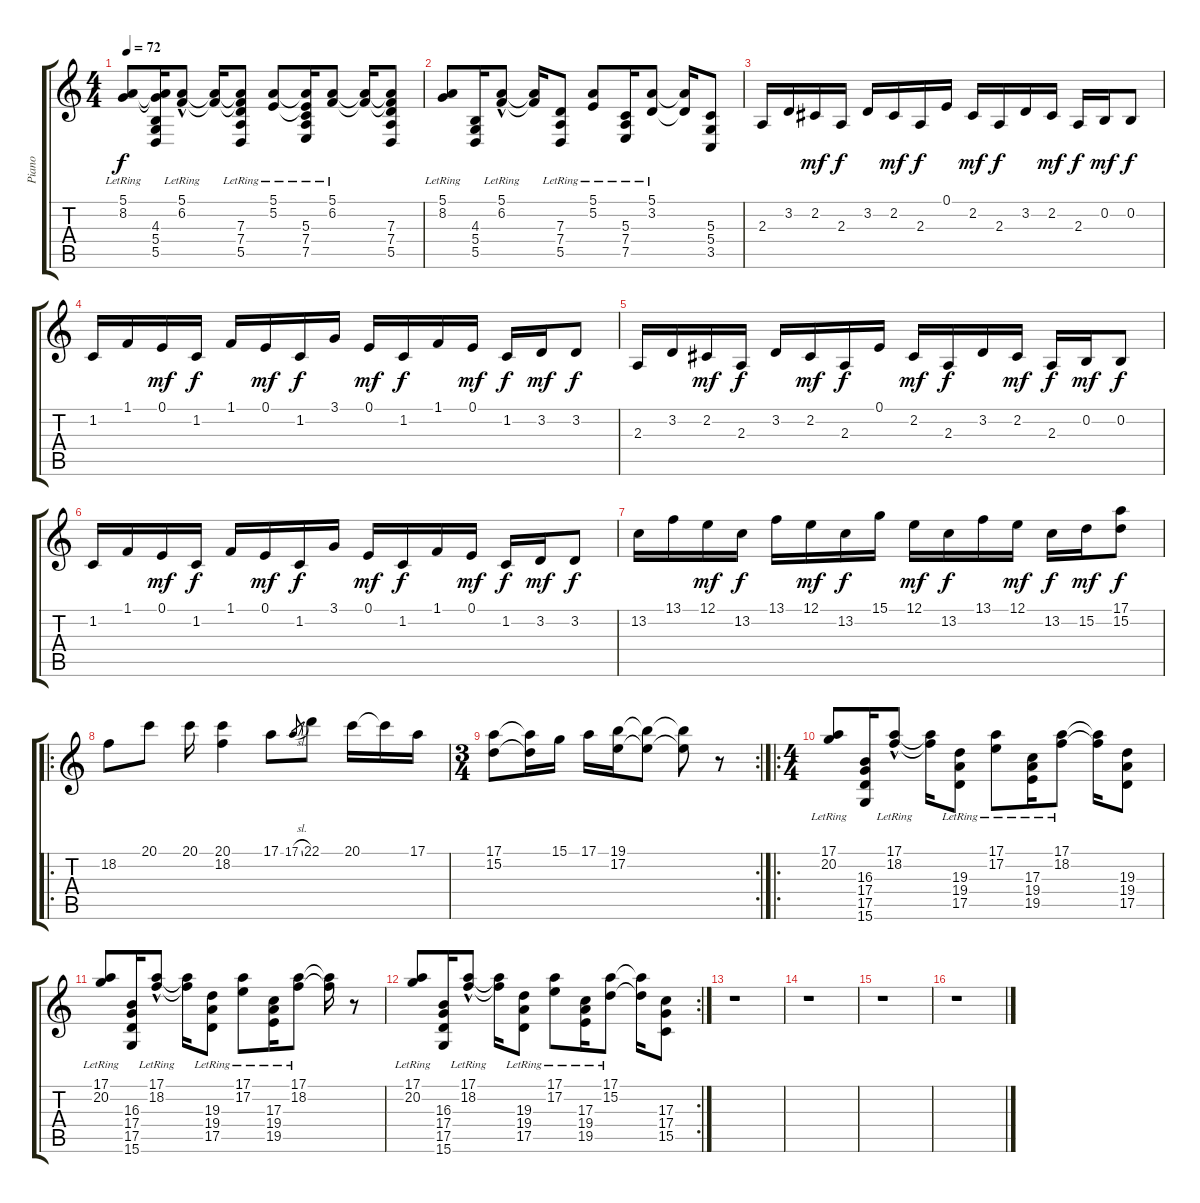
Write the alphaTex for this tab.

\track ("Piano" "Piano") {instrument acousticgrandpiano}
\staff {score tabs}
\tuning (E4 B3 G3 D3 A2 E2) {hide}
\ts (4 4)
\tempo 72
\clef g2
\ks c
(5.1{lr} 8.2{lr}).8{dy f} (5.1{t} 8.2{t} 4.3 5.4 5.5).16 (5.1{lr} 6.2{hac lr}).8 (5.1{t} 6.2{t}).16 (5.1{t} 6.2{t} 7.3{lr} 7.4 5.5).8 (5.1 5.2{lr}).8 (5.1{t} 5.2{t} 5.3{lr} 7.4 7.5).16 (5.1{lr} 6.2{lr}).8 (5.1{t} 6.2{t}).16 (5.1{t} 6.2{t} 7.3 7.4 5.5).8 |
(5.1{lr} 8.2).8 (4.3 5.4 5.5).16 (5.1{lr} 6.2{hac lr}).8 (5.1{t} 6.2{t}).16 (7.3{lr} 7.4 5.5).8 (5.1{lr} 5.2).8 (5.3{lr} 7.4 7.5).16 (5.1{lr} 3.2{lr}).8 (5.1{t} 3.2{t}).16 (5.3 5.4 3.5).8 |
2.3.16 3.2.16 2.2.16{dy mf} 2.3.16{dy f} 3.2.16 2.2.16{dy mf} 2.3.16{dy f} 0.1.16 2.2.16{dy mf} 2.3.16{dy f} 3.2.16 2.2.16{dy mf} 2.3.16{dy f} 0.2.16{dy mf} 0.2.8{dy f} |
1.2.16 1.1.16 0.1.16{dy mf} 1.2.16{dy f} 1.1.16 0.1.16{dy mf} 1.2.16{dy f} 3.1.16 0.1.16{dy mf} 1.2.16{dy f} 1.1.16 0.1.16{dy mf} 1.2.16{dy f} 3.2.16{dy mf} 3.2.8{dy f} |
2.3.16 3.2.16 2.2.16{dy mf} 2.3.16{dy f} 3.2.16 2.2.16{dy mf} 2.3.16{dy f} 0.1.16 2.2.16{dy mf} 2.3.16{dy f} 3.2.16 2.2.16{dy mf} 2.3.16{dy f} 0.2.16{dy mf} 0.2.8{dy f} |
1.2.16 1.1.16 0.1.16{dy mf} 1.2.16{dy f} 1.1.16 0.1.16{dy mf} 1.2.16{dy f} 3.1.16 0.1.16{dy mf} 1.2.16{dy f} 1.1.16 0.1.16{dy mf} 1.2.16{dy f} 3.2.16{dy mf} 3.2.8{dy f} |
13.2.16 13.1.16 12.1.16{dy mf} 13.2.16{dy f} 13.1.16 12.1.16{dy mf} 13.2.16{dy f} 15.1.16 12.1.16{dy mf} 13.2.16{dy f} 13.1.16 12.1.16{dy mf} 13.2.16{dy f} 15.2.16{dy mf} (17.1 15.2).8{dy f} |
\ro
18.2.8 20.1.8 20.1.16 (20.1 18.2).4 17.1.8 17.1{sl}.8{gr} 22.1.8 20.1.16 20.1{t}.16 17.1.16 |
\rc 2
\ts (3 4)
(17.1 15.2).8 (17.1{t} 15.2{t}).16 15.1.16 17.1.16 (19.1 17.2).16 (19.1{t} 17.2{t}).8 (19.1{t} 17.2{t}).8 r.8 |
\ro
\ts (4 4)
(17.1{lr} 20.2{lr}).8 (16.3 17.4 17.5 15.6).16 (17.1{lr} 18.2{hac lr}).8 (17.1{t} 18.2{t}).16 (19.3{lr} 19.4 17.5).8 (17.1 17.2{lr}).8 (17.3{lr} 19.4 19.5).16 (17.1{lr} 18.2{lr}).8 (17.1{t} 18.2{t}).16 (19.3 19.4 17.5).8 |
(17.1{lr} 20.2).8 (16.3 17.4 17.5 15.6).16 (17.1{lr} 18.2{hac lr}).8 (17.1{t} 18.2{t}).16 (19.3{lr} 19.4 17.5).8 (17.1{lr} 17.2).8 (17.3{lr} 19.4 19.5).16 (17.1{lr} 18.2{lr}).8 (17.1{t} 18.2{t}).16 r.8 |
\rc 2
(17.1{lr} 20.2).8 (16.3 17.4 17.5 15.6).16 (17.1{lr} 18.2{hac lr}).8 (17.1{t} 18.2{t}).16 (19.3{lr} 19.4 17.5).8 (17.1{lr} 17.2).8 (17.3{lr} 19.4 19.5).16 (17.1{lr} 15.2{lr}).8 (17.1{t} 15.2{t}).16 (17.3 17.4 15.5).8 |
r.1 |
r.1 |
r.1 |
r.1
